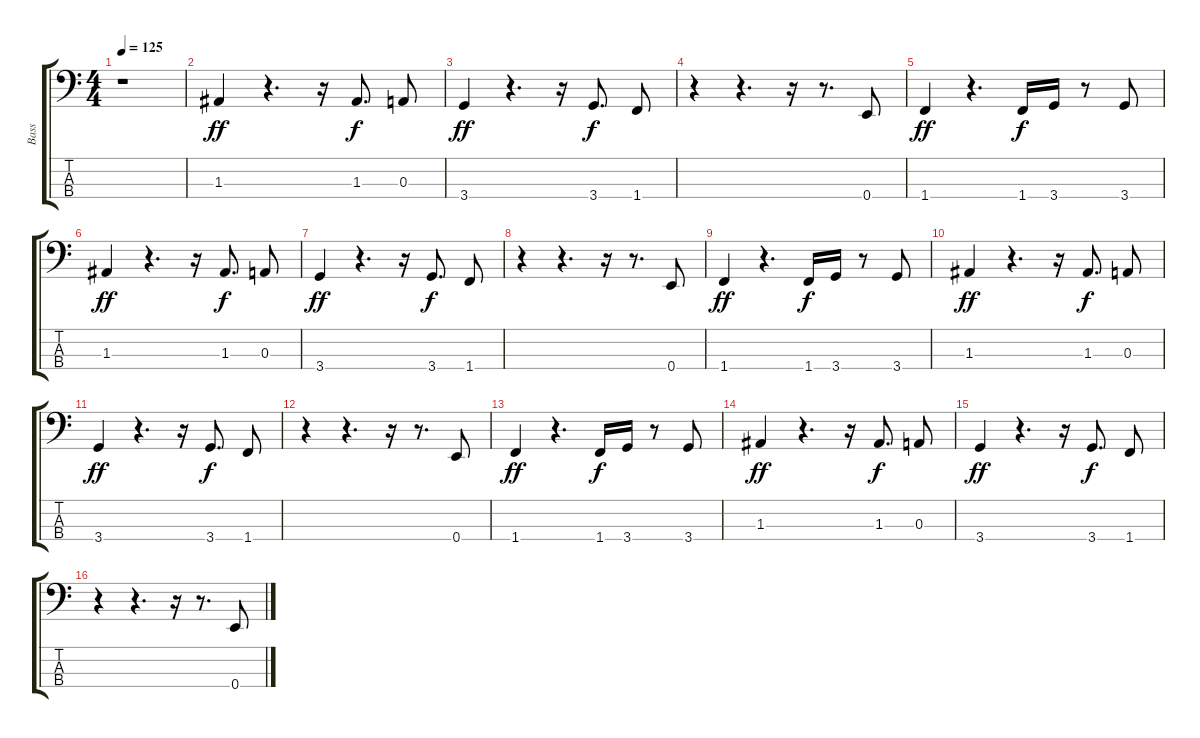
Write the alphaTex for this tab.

\track ("Bass      " "Bass      ") {instrument electricbassfinger}
\staff {score tabs}
\tuning (G2 D2 A1 E1) {hide}
\ts (4 4)
\tempo 125
\clef f4
\ks c
r.1{dy f} |
1.3.4{dy ff} r.4{d} r.16 1.3.8{d dy f} 0.3.8 |
3.4.4{dy ff} r.4{d} r.16 3.4.8{d dy f} 1.4.8 |
r.4 r.4{d} r.16 r.8{d} 0.4.8 |
1.4.4{dy ff} r.4{d} 1.4.16{dy f} 3.4.16 r.8 3.4.8 |
1.3.4{dy ff} r.4{d} r.16 1.3.8{d dy f} 0.3.8 |
3.4.4{dy ff} r.4{d} r.16 3.4.8{d dy f} 1.4.8 |
r.4 r.4{d} r.16 r.8{d} 0.4.8 |
1.4.4{dy ff} r.4{d} 1.4.16{dy f} 3.4.16 r.8 3.4.8 |
1.3.4{dy ff} r.4{d} r.16 1.3.8{d dy f} 0.3.8 |
3.4.4{dy ff} r.4{d} r.16 3.4.8{d dy f} 1.4.8 |
r.4 r.4{d} r.16 r.8{d} 0.4.8 |
1.4.4{dy ff} r.4{d} 1.4.16{dy f} 3.4.16 r.8 3.4.8 |
1.3.4{dy ff} r.4{d} r.16 1.3.8{d dy f} 0.3.8 |
3.4.4{dy ff} r.4{d} r.16 3.4.8{d dy f} 1.4.8 |
r.4 r.4{d} r.16 r.8{d} 0.4.8
